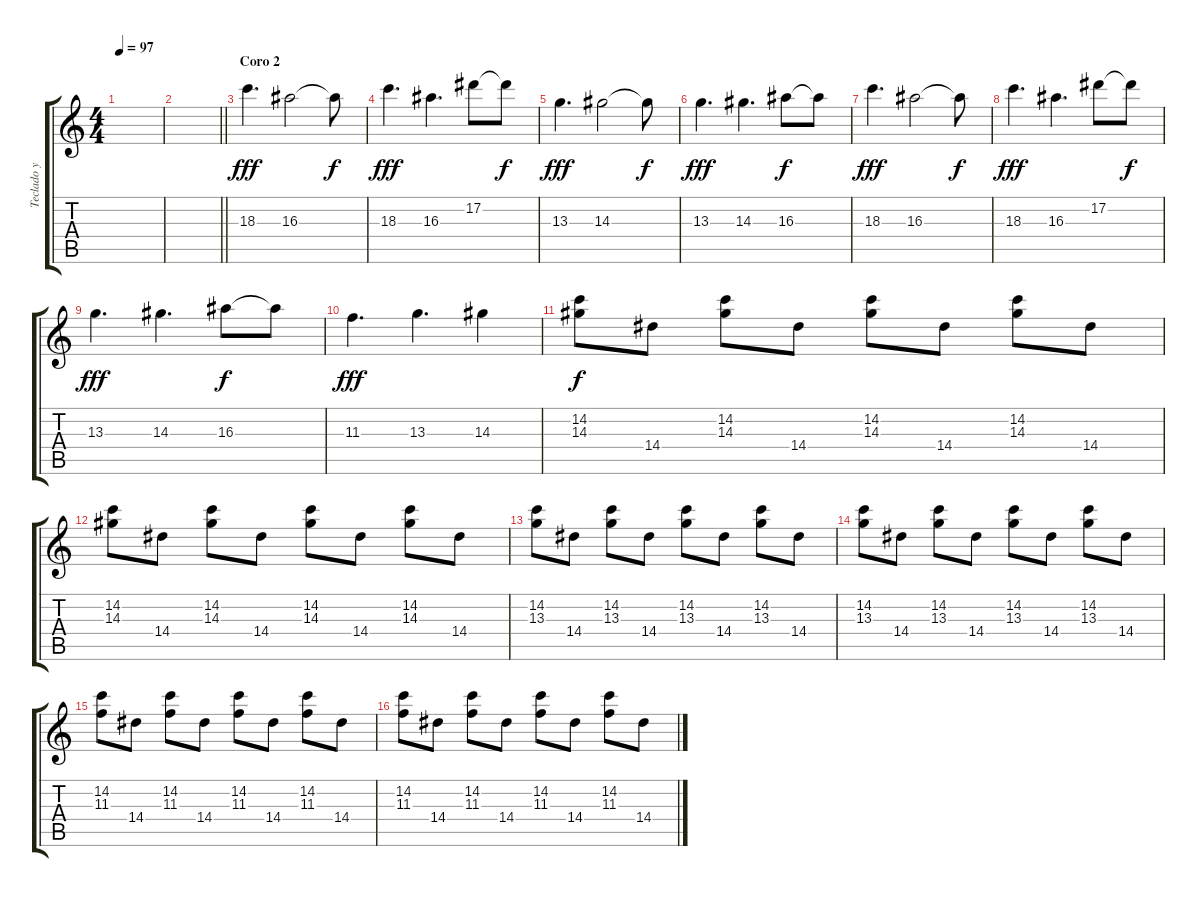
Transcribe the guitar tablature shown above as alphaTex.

\track ("Teclado y Delay" "Teclado y ") {instrument overdrivenguitar}
\staff {score tabs}
\tuning (Eb4 Bb3 Gb3 Db3 Ab2 Eb2) {hide}
\ts (4 4)
\tempo 97
\clef g2
\ks c
|
\barLineRight lightlight
|
\section ("" "Coro 2")
18.3.4{d dy fff volume 13} 16.3.2 16.3{t}.8{dy f} |
18.3.4{d dy fff} 16.3.4{d} 17.2.8 17.2{t}.8{dy f} |
13.3.4{d dy fff} 14.3.2 14.3{t}.8{dy f} |
13.3.4{d dy fff} 14.3.4{d} 16.3.8{dy f} 16.3{t}.8 |
18.3.4{d dy fff} 16.3.2 16.3{t}.8{dy f} |
18.3.4{d dy fff} 16.3.4{d} 17.2.8 17.2{t}.8{dy f} |
13.3.4{d dy fff} 14.3.4{d} 16.3.8{dy f} 16.3{t}.8 |
11.3.4{d dy fff} 13.3.4{d} 14.3.4 |
(14.2 14.3).8{dy f instrument electricpiano2} 14.4.8 (14.2 14.3).8 14.4.8 (14.2 14.3).8 14.4.8 (14.2 14.3).8 14.4.8 |
(14.2 14.3).8 14.4.8 (14.2 14.3).8 14.4.8 (14.2 14.3).8 14.4.8 (14.2 14.3).8 14.4.8 |
(14.2 13.3).8 14.4.8 (14.2 13.3).8 14.4.8 (14.2 13.3).8 14.4.8 (14.2 13.3).8 14.4.8 |
(14.2 13.3).8 14.4.8 (14.2 13.3).8 14.4.8 (14.2 13.3).8 14.4.8 (14.2 13.3).8 14.4.8 |
(14.2 11.3).8 14.4.8 (14.2 11.3).8 14.4.8 (14.2 11.3).8 14.4.8 (14.2 11.3).8 14.4.8 |
(14.2 11.3).8 14.4.8 (14.2 11.3).8 14.4.8 (14.2 11.3).8 14.4.8 (14.2 11.3).8 14.4.8
